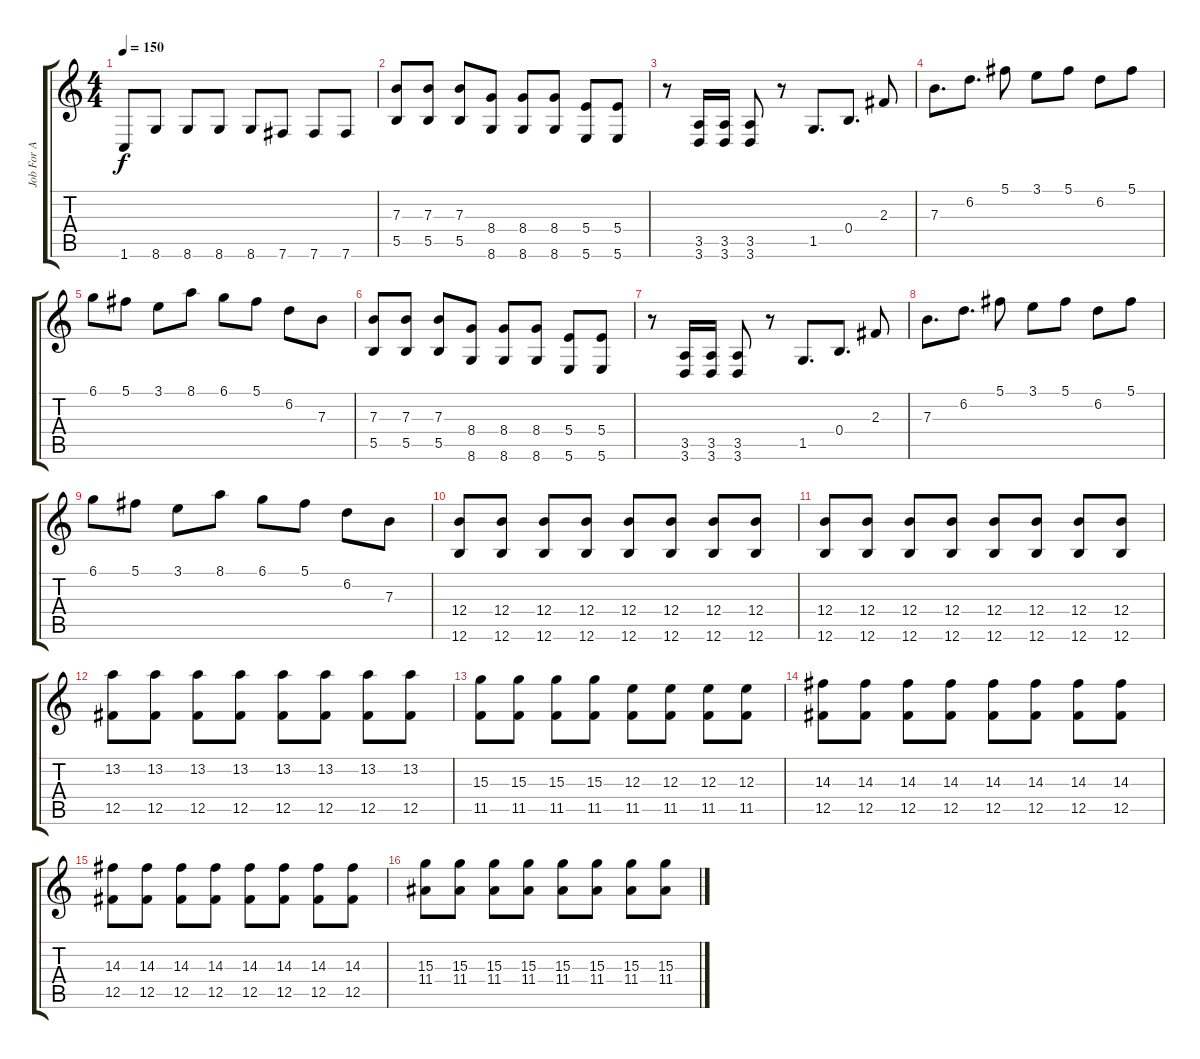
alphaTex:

\track ("Job For A Tyler" "Job For A ") {instrument overdrivenguitar}
\staff {score tabs}
\tuning (Db4 Ab3 E3 B2 Gb2 B1) {hide}
\ts (4 4)
\tempo 150
\clef g2
\ks c
1.6.8{dy f} 8.6.8 8.6.8 8.6.8 8.6.8 7.6.8 7.6.8 7.6.8 |
(7.3 5.5).8 (7.3 5.5).8 (7.3 5.5).8 (8.4 8.6).8 (8.4 8.6).8 (8.4 8.6).8 (5.4 5.6).8 (5.4 5.6).8 |
r.8 (3.5 3.6).16 (3.5 3.6).16 (3.5 3.6).8 r.8 1.5.8{d} 0.4.8{d} 2.3.8 |
7.3.8{d} 6.2.8{d} 5.1.8 3.1.8 5.1.8 6.2.8 5.1.8 |
6.1.8 5.1.8 3.1.8 8.1.8 6.1.8 5.1.8 6.2.8 7.3.8 |
(7.3 5.5).8 (7.3 5.5).8 (7.3 5.5).8 (8.4 8.6).8 (8.4 8.6).8 (8.4 8.6).8 (5.4 5.6).8 (5.4 5.6).8 |
r.8 (3.5 3.6).16 (3.5 3.6).16 (3.5 3.6).8 r.8 1.5.8{d} 0.4.8{d} 2.3.8 |
7.3.8{d} 6.2.8{d} 5.1.8 3.1.8 5.1.8 6.2.8 5.1.8 |
6.1.8 5.1.8 3.1.8 8.1.8 6.1.8 5.1.8 6.2.8 7.3.8 |
(12.4 12.6).8 (12.4 12.6).8 (12.4 12.6).8 (12.4 12.6).8 (12.4 12.6).8 (12.4 12.6).8 (12.4 12.6).8 (12.4 12.6).8 |
(12.4 12.6).8 (12.4 12.6).8 (12.4 12.6).8 (12.4 12.6).8 (12.4 12.6).8 (12.4 12.6).8 (12.4 12.6).8 (12.4 12.6).8 |
(13.2 12.5).8 (13.2 12.5).8 (13.2 12.5).8 (13.2 12.5).8 (13.2 12.5).8 (13.2 12.5).8 (13.2 12.5).8 (13.2 12.5).8 |
(15.3 11.5).8 (15.3 11.5).8 (15.3 11.5).8 (15.3 11.5).8 (12.3 11.5).8 (12.3 11.5).8 (12.3 11.5).8 (12.3 11.5).8 |
(14.3 12.5).8 (14.3 12.5).8 (14.3 12.5).8 (14.3 12.5).8 (14.3 12.5).8 (14.3 12.5).8 (14.3 12.5).8 (14.3 12.5).8 |
(14.3 12.5).8 (14.3 12.5).8 (14.3 12.5).8 (14.3 12.5).8 (14.3 12.5).8 (14.3 12.5).8 (14.3 12.5).8 (14.3 12.5).8 |
(15.3 11.4).8 (15.3 11.4).8 (15.3 11.4).8 (15.3 11.4).8 (15.3 11.4).8 (15.3 11.4).8 (15.3 11.4).8 (15.3 11.4).8
